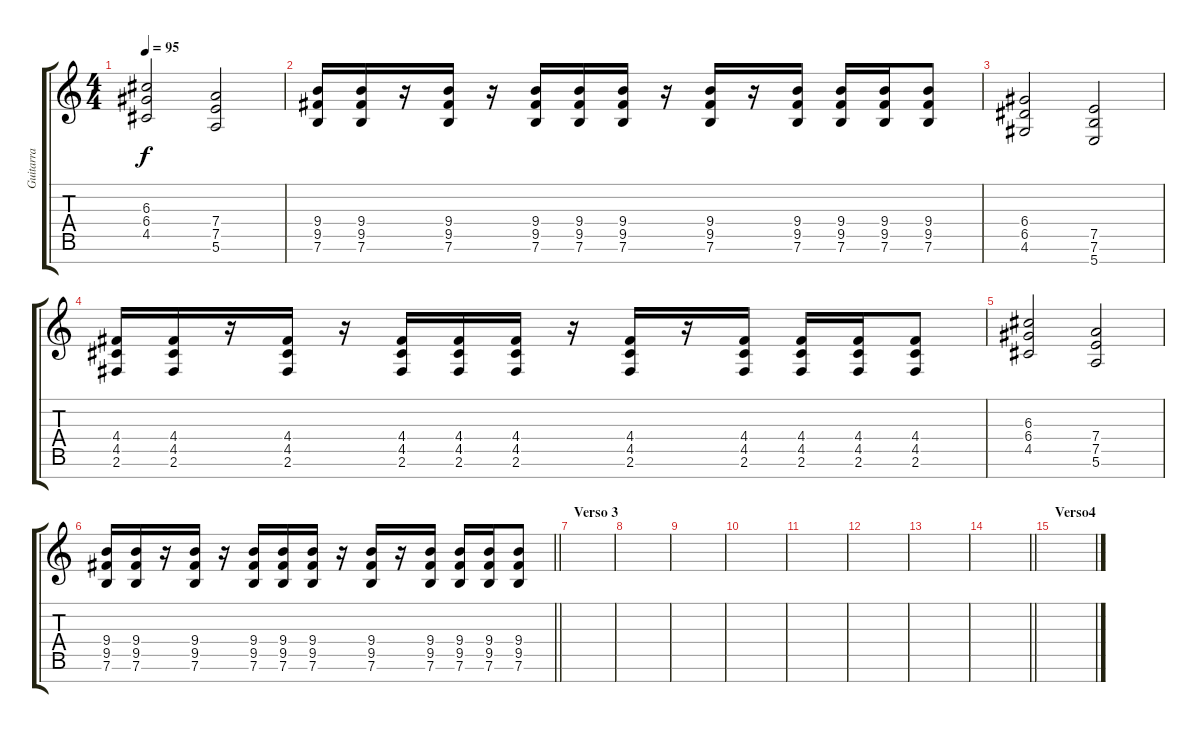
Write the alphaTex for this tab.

\track ("Guitarra" "Guitarra") {instrument overdrivenguitar}
\staff {score tabs}
\tuning (E4 B3 G3 D3 A2 E2 B1) {hide}
\ts (4 4)
\tempo 95
\clef g2
\ks c
(6.3 6.4 4.5).2{dy f} (7.4 7.5 5.6).2 |
(9.4 9.5 7.6).16 (9.4 9.5 7.6).16 r.16 (9.4 9.5 7.6).16 r.16 (9.4 9.5 7.6).16 (9.4 9.5 7.6).16 (9.4 9.5 7.6).16 r.16 (9.4 9.5 7.6).16 r.16 (9.4 9.5 7.6).16 (9.4 9.5 7.6).16 (9.4 9.5 7.6).16 (9.4 9.5 7.6).8 |
(6.4 6.5 4.6).2 (7.5 7.6 5.7).2 |
(4.4 4.5 2.6).16 (4.4 4.5 2.6).16 r.16 (4.4 4.5 2.6).16 r.16 (4.4 4.5 2.6).16 (4.4 4.5 2.6).16 (4.4 4.5 2.6).16 r.16 (4.4 4.5 2.6).16 r.16 (4.4 4.5 2.6).16 (4.4 4.5 2.6).16 (4.4 4.5 2.6).16 (4.4 4.5 2.6).8 |
(6.3 6.4 4.5).2 (7.4 7.5 5.6).2 |
\barLineRight lightlight
(9.4 9.5 7.6).16 (9.4 9.5 7.6).16 r.16 (9.4 9.5 7.6).16 r.16 (9.4 9.5 7.6).16 (9.4 9.5 7.6).16 (9.4 9.5 7.6).16 r.16 (9.4 9.5 7.6).16 r.16 (9.4 9.5 7.6).16 (9.4 9.5 7.6).16 (9.4 9.5 7.6).16 (9.4 9.5 7.6).8 |
\section ("" "Verso 3")
|
|
|
|
|
|
|
\barLineRight lightlight
|
\section ("" "Verso4")
